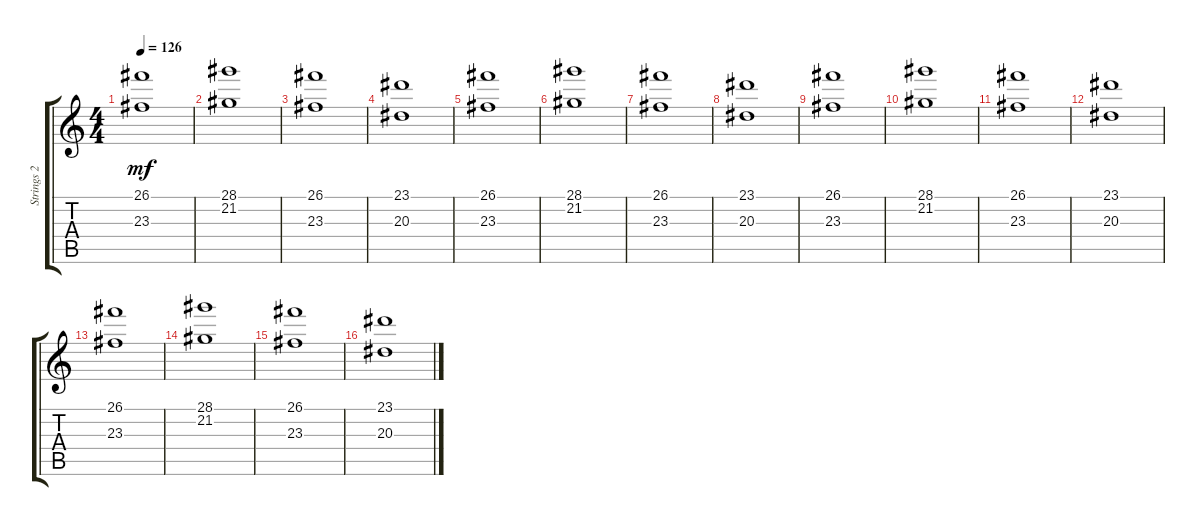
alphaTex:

\track ("Strings 2" "Strings 2") {instrument stringensemble2}
\staff {score tabs}
\tuning (E4 B3 G3 D3 A2 E2) {hide}
\ts (4 4)
\tempo 126
\clef g2
\ks c
(26.1 23.3).1{dy mf} |
(28.1 21.2).1 |
(26.1 23.3).1 |
(23.1 20.3).1 |
(26.1 23.3).1 |
(28.1 21.2).1 |
(26.1 23.3).1 |
(23.1 20.3).1 |
(26.1 23.3).1 |
(28.1 21.2).1 |
(26.1 23.3).1 |
(23.1 20.3).1 |
(26.1 23.3).1 |
(28.1 21.2).1 |
(26.1 23.3).1 |
(23.1 20.3).1
